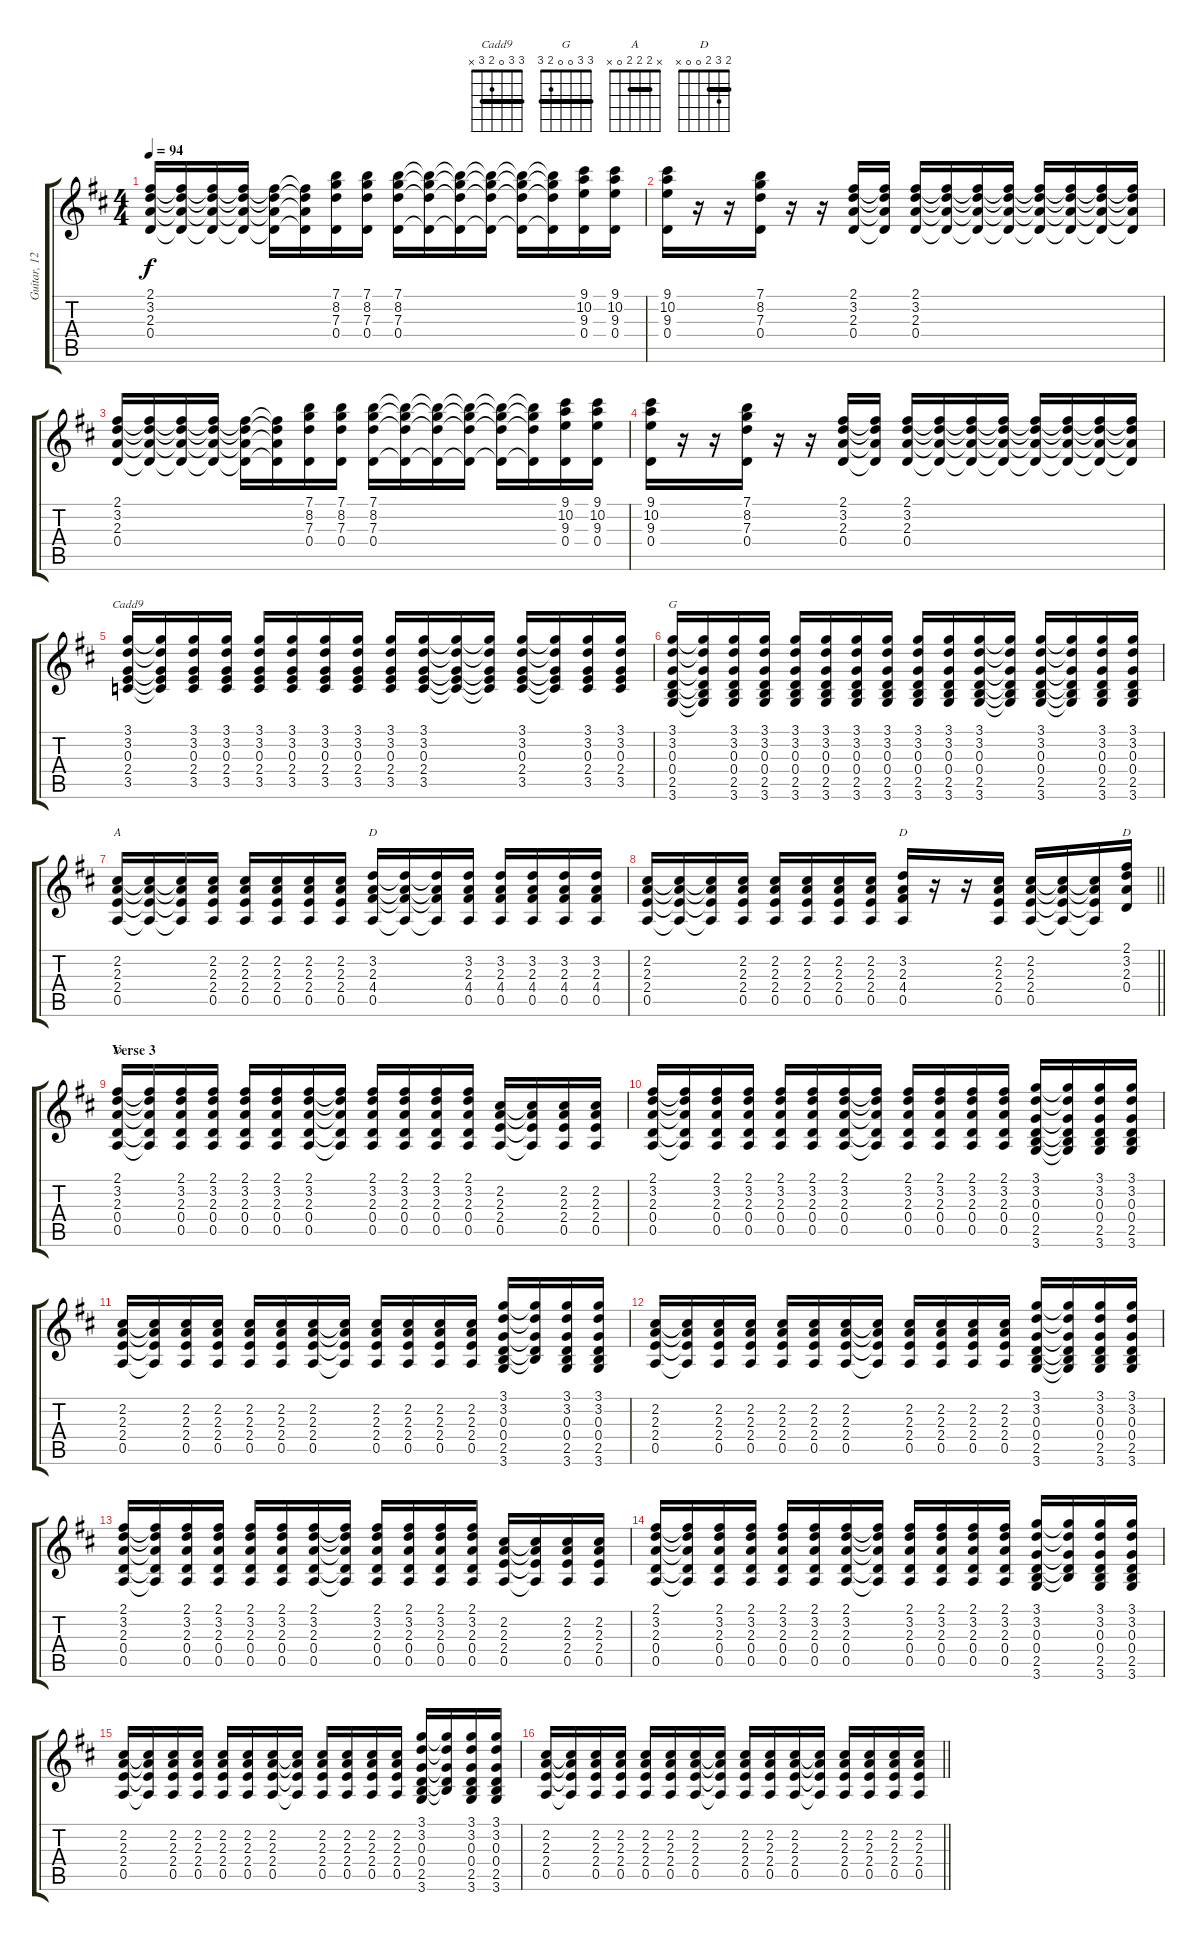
\track ("Guitar, 12 Str. Acoustic 2" "Guitar, 12") {instrument acousticguitarsteel}
\staff {score tabs}
\tuning (E4 B3 G3 D3 A2 E2) {hide}
\chord ("Cadd9" 3 3 0 2 3 x) {barre 3}
\chord ("G" 3 3 0 0 2 3) {barre 3}
\chord ("A" x 2 2 2 0 x) {barre 2}
\chord ("D" x 3 2 0 0 x)
\chord ("D" x 3 2 4 0 x)
\chord ("D" 2 3 2 0 x x) {barre 2}
\chord ("D" 2 3 2 0 0 x) {barre 2}
\ts (4 4)
\tempo 94
\clef g2
\ks d
(2.1 3.2 2.3 0.4).16{dy f} (2.1{t} 3.2{t} 2.3{t} 0.4{t}).16 (2.1{t} 3.2{t} 2.3{t} 0.4{t}).16 (2.1{t} 3.2{t} 2.3{t} 0.4{t}).16 (2.1{t} 3.2{t} 2.3{t} 0.4{t}).16 (2.1{t} 3.2{t} 2.3{t} 0.4{t}).16 (7.1 8.2 7.3 0.4).16 (7.1 8.2 7.3 0.4).16 (7.1 8.2 7.3 0.4).16 (7.1{t} 8.2{t} 7.3{t} 0.4{t}).16 (7.1{t} 8.2{t} 7.3{t} 0.4{t}).16 (7.1{t} 8.2{t} 7.3{t} 0.4{t}).16 (7.1{t} 8.2{t} 7.3{t} 0.4{t}).16 (7.1{t} 8.2{t} 7.3{t} 0.4{t}).16 (9.1 10.2 9.3 0.4).16 (9.1 10.2 9.3 0.4).16 |
(9.1 10.2 9.3 0.4).16 r.16 r.16 (7.1 8.2 7.3 0.4).16 r.16 r.16 (2.1 3.2 2.3 0.4).16 (2.1{t} 3.2{t} 2.3{t} 0.4{t}).16 (2.1 3.2 2.3 0.4).16 (2.1{t} 3.2{t} 2.3{t} 0.4{t}).16 (2.1{t} 3.2{t} 2.3{t} 0.4{t}).16 (2.1{t} 3.2{t} 2.3{t} 0.4{t}).16 (2.1{t} 3.2{t} 2.3{t} 0.4{t}).16 (2.1{t} 3.2{t} 2.3{t} 0.4{t}).16 (2.1{t} 3.2{t} 2.3{t} 0.4{t}).16 (2.1{t} 3.2{t} 2.3{t} 0.4{t}).16 |
(2.1 3.2 2.3 0.4).16 (2.1{t} 3.2{t} 2.3{t} 0.4{t}).16 (2.1{t} 3.2{t} 2.3{t} 0.4{t}).16 (2.1{t} 3.2{t} 2.3{t} 0.4{t}).16 (2.1{t} 3.2{t} 2.3{t} 0.4{t}).16 (2.1{t} 3.2{t} 2.3{t} 0.4{t}).16 (7.1 8.2 7.3 0.4).16 (7.1 8.2 7.3 0.4).16 (7.1 8.2 7.3 0.4).16 (7.1{t} 8.2{t} 7.3{t} 0.4{t}).16 (7.1{t} 8.2{t} 7.3{t} 0.4{t}).16 (7.1{t} 8.2{t} 7.3{t} 0.4{t}).16 (7.1{t} 8.2{t} 7.3{t} 0.4{t}).16 (7.1{t} 8.2{t} 7.3{t} 0.4{t}).16 (9.1 10.2 9.3 0.4).16 (9.1 10.2 9.3 0.4).16 |
(9.1 10.2 9.3 0.4).16 r.16 r.16 (7.1 8.2 7.3 0.4).16 r.16 r.16 (2.1 3.2 2.3 0.4).16 (2.1{t} 3.2{t} 2.3{t} 0.4{t}).16 (2.1 3.2 2.3 0.4).16 (2.1{t} 3.2{t} 2.3{t} 0.4{t}).16 (2.1{t} 3.2{t} 2.3{t} 0.4{t}).16 (2.1{t} 3.2{t} 2.3{t} 0.4{t}).16 (2.1{t} 3.2{t} 2.3{t} 0.4{t}).16 (2.1{t} 3.2{t} 2.3{t} 0.4{t}).16 (2.1{t} 3.2{t} 2.3{t} 0.4{t}).16 (2.1{t} 3.2{t} 2.3{t} 0.4{t}).16 |
(3.1 3.2 0.3 2.4 3.5).16{ch "Cadd9"} (3.1{t} 3.2{t} 0.3{t} 2.4{t} 3.5{t}).16 (3.1 3.2 0.3 2.4 3.5).16 (3.1 3.2 0.3 2.4 3.5).16 (3.1 3.2 0.3 2.4 3.5).16 (3.1 3.2 0.3 2.4 3.5).16 (3.1 3.2 0.3 2.4 3.5).16 (3.1 3.2 0.3 2.4 3.5).16 (3.1 3.2 0.3 2.4 3.5).16 (3.1 3.2 0.3 2.4 3.5).16 (3.1{t} 3.2{t} 0.3{t} 2.4{t} 3.5{t}).16 (3.1{t} 3.2{t} 0.3{t} 2.4{t} 3.5{t}).16 (3.1 3.2 0.3 2.4 3.5).16 (3.1{t} 3.2{t} 0.3{t} 2.4{t} 3.5{t}).16 (3.1 3.2 0.3 2.4 3.5).16 (3.1 3.2 0.3 2.4 3.5).16 |
(3.1 3.2 0.3 0.4 2.5 3.6).16{ch "G"} (3.1{t} 3.2{t} 0.3{t} 0.4{t} 2.5{t} 3.6{t}).16 (3.1 3.2 0.3 0.4 2.5 3.6).16 (3.1 3.2 0.3 0.4 2.5 3.6).16 (3.1 3.2 0.3 0.4 2.5 3.6).16 (3.1 3.2 0.3 0.4 2.5 3.6).16 (3.1 3.2 0.3 0.4 2.5 3.6).16 (3.1 3.2 0.3 0.4 2.5 3.6).16 (3.1 3.2 0.3 0.4 2.5 3.6).16 (3.1 3.2 0.3 0.4 2.5 3.6).16 (3.1 3.2 0.3 0.4 2.5 3.6).16 (3.1{t} 3.2{t} 0.3{t} 0.4{t} 2.5{t} 3.6{t}).16 (3.1 3.2 0.3 0.4 2.5 3.6).16 (3.1{t} 3.2{t} 0.3{t} 0.4{t} 2.5{t} 3.6{t}).16 (3.1 3.2 0.3 0.4 2.5 3.6).16 (3.1 3.2 0.3 0.4 2.5 3.6).16 |
(2.2 2.3 2.4 0.5).16{ch "A"} (2.2{t} 2.3{t} 2.4{t} 0.5{t}).16 (2.2{t} 2.3{t} 2.4{t} 0.5{t}).16 (2.2 2.3 2.4 0.5).16 (2.2 2.3 2.4 0.5).16 (2.2 2.3 2.4 0.5).16 (2.2 2.3 2.4 0.5).16 (2.2 2.3 2.4 0.5).16 (3.2 2.3 4.4 0.5).16{ch "D"} (3.2{t} 2.3{t} 4.4{t} 0.5{t}).16 (3.2{t} 2.3{t} 4.4{t} 0.5{t}).16 (3.2 2.3 4.4 0.5).16 (3.2 2.3 4.4 0.5).16 (3.2 2.3 4.4 0.5).16 (3.2 2.3 4.4 0.5).16 (3.2 2.3 4.4 0.5).16 |
\barLineRight lightlight
(2.2 2.3 2.4 0.5).16 (2.2{t} 2.3{t} 2.4{t} 0.5{t}).16 (2.2{t} 2.3{t} 2.4{t} 0.5{t}).16 (2.2 2.3 2.4 0.5).16 (2.2 2.3 2.4 0.5).16 (2.2 2.3 2.4 0.5).16 (2.2 2.3 2.4 0.5).16 (2.2 2.3 2.4 0.5).16 (3.2 2.3 4.4 0.5).16{ch "D"} r.16 r.16 (2.2 2.3 2.4 0.5).16 (2.2 2.3 2.4 0.5).16 (2.2{t} 2.3{t} 2.4{t} 0.5{t}).16 (2.2{t} 2.3{t} 2.4{t} 0.5{t}).16 (2.1 3.2 2.3 0.4).16{ch "D"} |
\section ("" "Verse 3")
(2.1 3.2 2.3 0.4 0.5).16{ch "D"} (2.1{t} 3.2{t} 2.3{t} 0.4{t} 0.5{t}).16 (2.1 3.2 2.3 0.4 0.5).16 (2.1 3.2 2.3 0.4 0.5).16 (2.1 3.2 2.3 0.4 0.5).16 (2.1 3.2 2.3 0.4 0.5).16 (2.1 3.2 2.3 0.4 0.5).16 (2.1{t} 3.2{t} 2.3{t} 0.4{t} 0.5{t}).16 (2.1 3.2 2.3 0.4 0.5).16 (2.1 3.2 2.3 0.4 0.5).16 (2.1 3.2 2.3 0.4 0.5).16 (2.1 3.2 2.3 0.4 0.5).16 (2.2 2.3 2.4 0.5).16 (2.2{t} 2.3{t} 2.4{t} 0.5{t}).16 (2.2 2.3 2.4 0.5).16 (2.2 2.3 2.4 0.5).16 |
(2.1 3.2 2.3 0.4 0.5).16 (2.1{t} 3.2{t} 2.3{t} 0.4{t} 0.5{t}).16 (2.1 3.2 2.3 0.4 0.5).16 (2.1 3.2 2.3 0.4 0.5).16 (2.1 3.2 2.3 0.4 0.5).16 (2.1 3.2 2.3 0.4 0.5).16 (2.1 3.2 2.3 0.4 0.5).16 (2.1{t} 3.2{t} 2.3{t} 0.4{t} 0.5{t}).16 (2.1 3.2 2.3 0.4 0.5).16 (2.1 3.2 2.3 0.4 0.5).16 (2.1 3.2 2.3 0.4 0.5).16 (2.1 3.2 2.3 0.4 0.5).16 (3.1 3.2 0.3 0.4 2.5 3.6).16 (3.1{t} 3.2{t} 0.3{t} 0.4{t} 2.5{t} 3.6{t}).16 (3.1 3.2 0.3 0.4 2.5 3.6).16 (3.1 3.2 0.3 0.4 2.5 3.6).16 |
(2.2 2.3 2.4 0.5).16 (2.2{t} 2.3{t} 2.4{t} 0.5{t}).16 (2.2 2.3 2.4 0.5).16 (2.2 2.3 2.4 0.5).16 (2.2 2.3 2.4 0.5).16 (2.2 2.3 2.4 0.5).16 (2.2 2.3 2.4 0.5).16 (2.2{t} 2.3{t} 2.4{t} 0.5{t}).16 (2.2 2.3 2.4 0.5).16 (2.2 2.3 2.4 0.5).16 (2.2 2.3 2.4 0.5).16 (2.2 2.3 2.4 0.5).16 (3.1 3.2 0.3 0.4 2.5 3.6).16 (3.1{t} 3.2{t} 0.3{t} 0.4{t} 2.5{t}).16 (3.1 3.2 0.3 0.4 2.5 3.6).16 (3.1 3.2 0.3 0.4 2.5 3.6).16 |
(2.2 2.3 2.4 0.5).16 (2.2{t} 2.3{t} 2.4{t} 0.5{t}).16 (2.2 2.3 2.4 0.5).16 (2.2 2.3 2.4 0.5).16 (2.2 2.3 2.4 0.5).16 (2.2 2.3 2.4 0.5).16 (2.2 2.3 2.4 0.5).16 (2.2{t} 2.3{t} 2.4{t} 0.5{t}).16 (2.2 2.3 2.4 0.5).16 (2.2 2.3 2.4 0.5).16 (2.2 2.3 2.4 0.5).16 (2.2 2.3 2.4 0.5).16 (3.1 3.2 0.3 0.4 2.5 3.6).16 (3.1{t} 3.2{t} 0.3{t} 0.4{t} 2.5{t} 3.6{t}).16 (3.1 3.2 0.3 0.4 2.5 3.6).16 (3.1 3.2 0.3 0.4 2.5 3.6).16 |
(2.1 3.2 2.3 0.4 0.5).16 (2.1{t} 3.2{t} 2.3{t} 0.4{t} 0.5{t}).16 (2.1 3.2 2.3 0.4 0.5).16 (2.1 3.2 2.3 0.4 0.5).16 (2.1 3.2 2.3 0.4 0.5).16 (2.1 3.2 2.3 0.4 0.5).16 (2.1 3.2 2.3 0.4 0.5).16 (2.1{t} 3.2{t} 2.3{t} 0.4{t} 0.5{t}).16 (2.1 3.2 2.3 0.4 0.5).16 (2.1 3.2 2.3 0.4 0.5).16 (2.1 3.2 2.3 0.4 0.5).16 (2.1 3.2 2.3 0.4 0.5).16 (2.2 2.3 2.4 0.5).16 (2.2{t} 2.3{t} 2.4{t} 0.5{t}).16 (2.2 2.3 2.4 0.5).16 (2.2 2.3 2.4 0.5).16 |
(2.1 3.2 2.3 0.4 0.5).16 (2.1{t} 3.2{t} 2.3{t} 0.4{t} 0.5{t}).16 (2.1 3.2 2.3 0.4 0.5).16 (2.1 3.2 2.3 0.4 0.5).16 (2.1 3.2 2.3 0.4 0.5).16 (2.1 3.2 2.3 0.4 0.5).16 (2.1 3.2 2.3 0.4 0.5).16 (2.1{t} 3.2{t} 2.3{t} 0.4{t} 0.5{t}).16 (2.1 3.2 2.3 0.4 0.5).16 (2.1 3.2 2.3 0.4 0.5).16 (2.1 3.2 2.3 0.4 0.5).16 (2.1 3.2 2.3 0.4 0.5).16 (3.1 3.2 0.3 0.4 2.5 3.6).16 (3.1{t} 3.2{t} 0.3{t} 0.4{t} 2.5{t}).16 (3.1 3.2 0.3 0.4 2.5 3.6).16 (3.1 3.2 0.3 0.4 2.5 3.6).16 |
(2.2 2.3 2.4 0.5).16 (2.2{t} 2.3{t} 2.4{t} 0.5{t}).16 (2.2 2.3 2.4 0.5).16 (2.2 2.3 2.4 0.5).16 (2.2 2.3 2.4 0.5).16 (2.2 2.3 2.4 0.5).16 (2.2 2.3 2.4 0.5).16 (2.2{t} 2.3{t} 2.4{t} 0.5{t}).16 (2.2 2.3 2.4 0.5).16 (2.2 2.3 2.4 0.5).16 (2.2 2.3 2.4 0.5).16 (2.2 2.3 2.4 0.5).16 (3.1 3.2 0.3 0.4 2.5 3.6).16 (3.1{t} 3.2{t} 0.3{t} 0.4{t} 2.5{t}).16 (3.1 3.2 0.3 0.4 2.5 3.6).16 (3.1 3.2 0.3 0.4 2.5 3.6).16 |
\barLineRight lightlight
(2.2 2.3 2.4 0.5).16 (2.2{t} 2.3{t} 2.4{t} 0.5{t}).16 (2.2 2.3 2.4 0.5).16 (2.2 2.3 2.4 0.5).16 (2.2 2.3 2.4 0.5).16 (2.2 2.3 2.4 0.5).16 (2.2 2.3 2.4 0.5).16 (2.2{t} 2.3{t} 2.4{t} 0.5{t}).16 (2.2 2.3 2.4 0.5).16 (2.2 2.3 2.4 0.5).16 (2.2 2.3 2.4 0.5).16 (2.2{t} 2.3{t} 2.4{t} 0.5{t}).16 (2.2 2.3 2.4 0.5).16 (2.2 2.3 2.4 0.5).16 (2.2 2.3 2.4 0.5).16 (2.2 2.3 2.4 0.5).16
